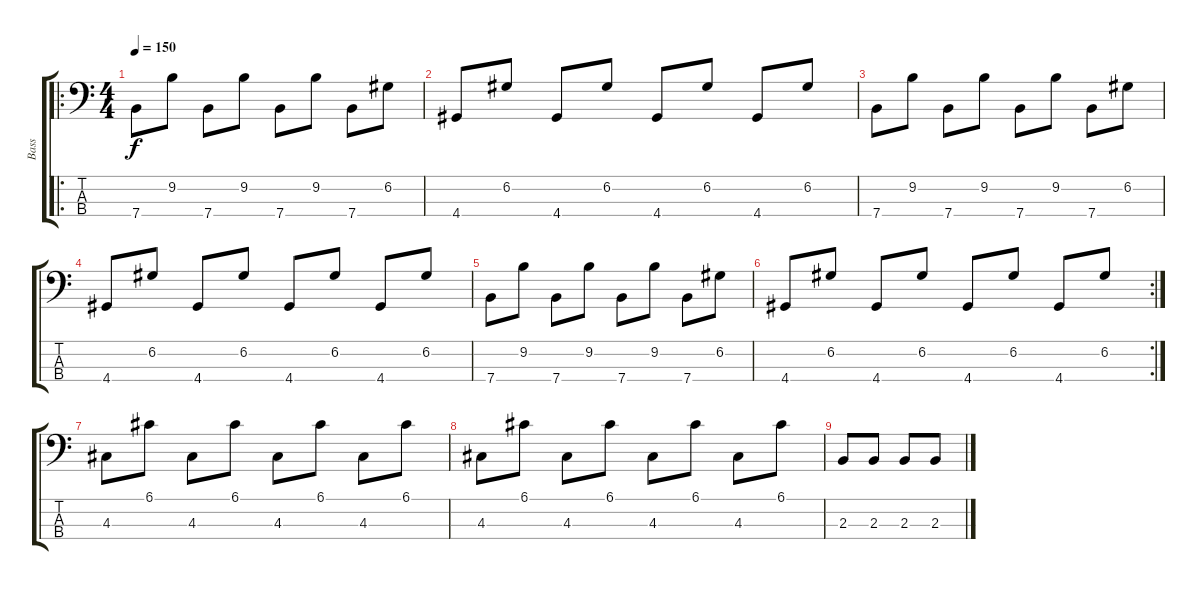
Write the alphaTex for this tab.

\track ("Bass" "Bass") {instrument electricbassfinger}
\staff {score tabs}
\tuning (G2 D2 A1 E1) {hide}
\ro
\ts (4 4)
\tempo 150
\clef f4
\ks c
7.4.8{dy f} 9.2.8 7.4.8 9.2.8 7.4.8 9.2.8 7.4.8 6.2.8 |
4.4.8 6.2.8 4.4.8 6.2.8 4.4.8 6.2.8 4.4.8 6.2.8 |
7.4.8 9.2.8 7.4.8 9.2.8 7.4.8 9.2.8 7.4.8 6.2.8 |
4.4.8 6.2.8 4.4.8 6.2.8 4.4.8 6.2.8 4.4.8 6.2.8 |
7.4.8 9.2.8 7.4.8 9.2.8 7.4.8 9.2.8 7.4.8 6.2.8 |
\rc 2
4.4.8 6.2.8 4.4.8 6.2.8 4.4.8 6.2.8 4.4.8 6.2.8 |
4.3.8 6.1.8 4.3.8 6.1.8 4.3.8 6.1.8 4.3.8 6.1.8 |
4.3.8 6.1.8 4.3.8 6.1.8 4.3.8 6.1.8 4.3.8 6.1.8 |
2.3.8 2.3.8 2.3.8 2.3.8
